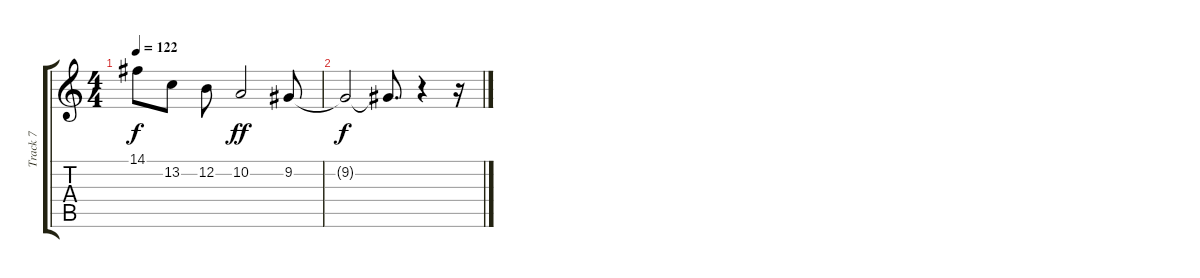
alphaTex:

\track ("Track 7" "Track 7") {instrument choiraahs}
\staff {score tabs}
\tuning (E4 B3 G3 D3 A2 E2) {hide}
\ts (4 4)
\tempo 122
\clef g2
\ks c
14.1{t}.8{dy f} 13.2.8 12.2.8 10.2.2{dy ff} 9.2.8 |
9.2{t}.2{dy f} 9.2{t}.8{d} r.4 r.16
